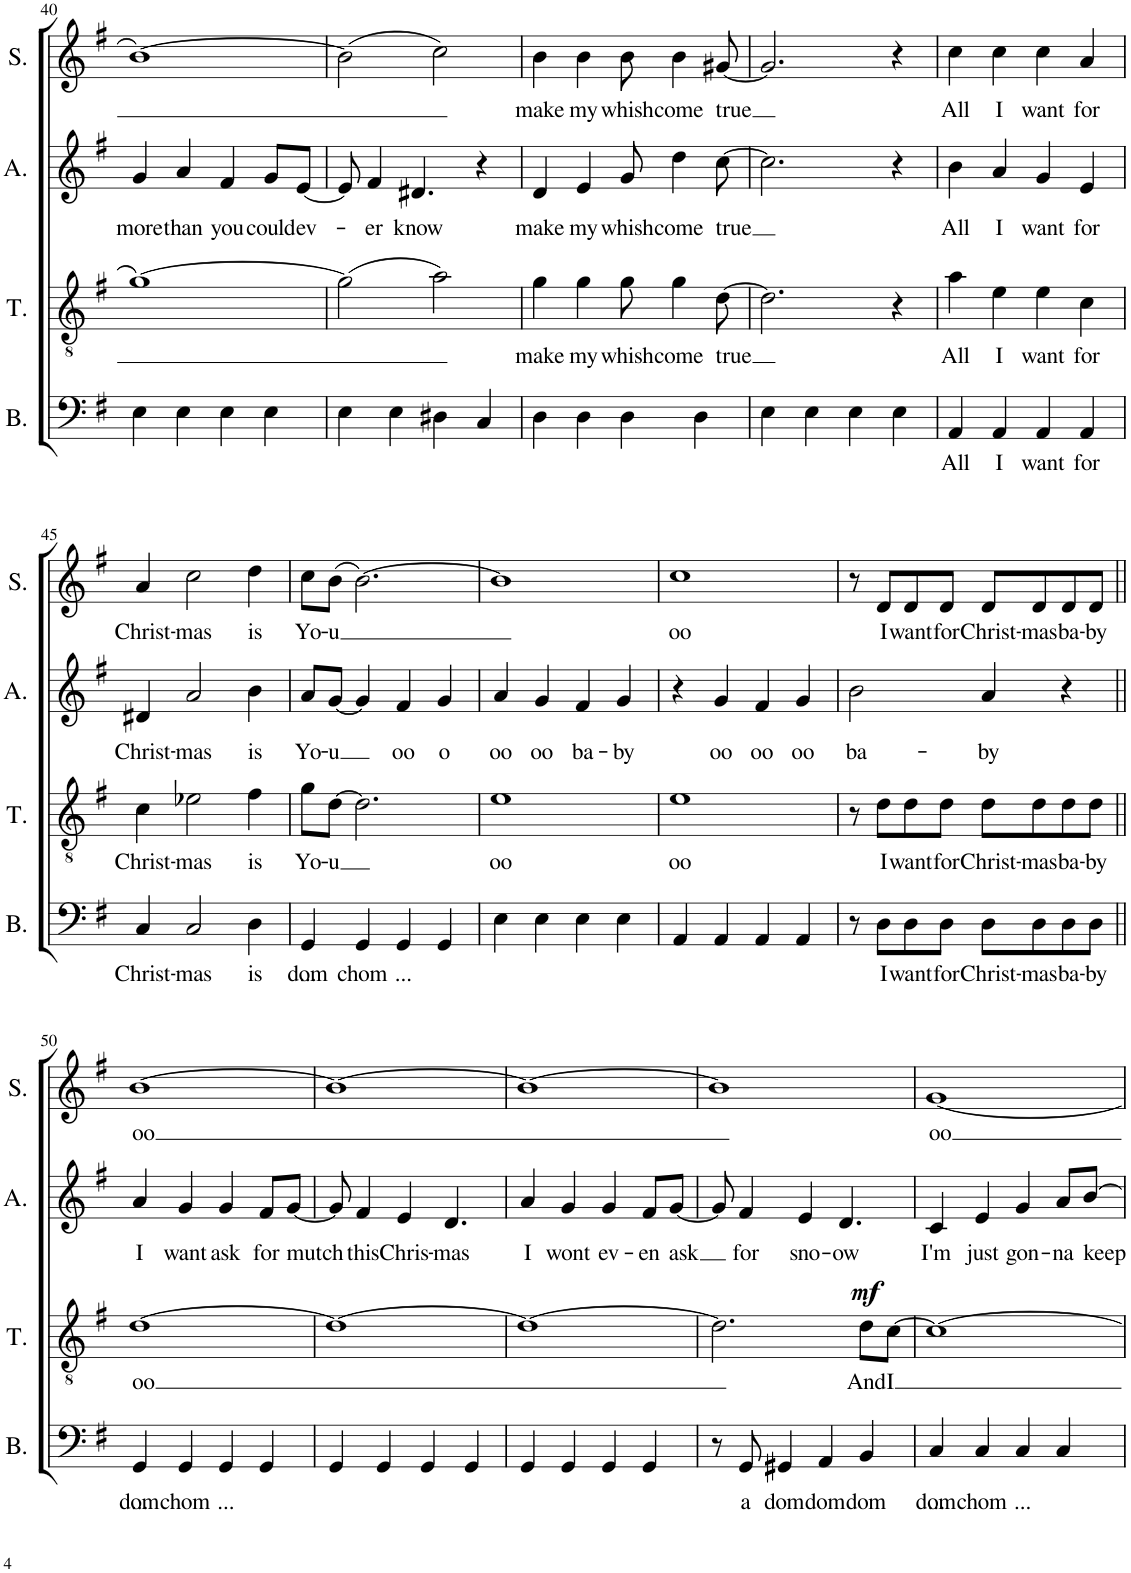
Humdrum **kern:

**kern	**text	**kern	**text	**dynam	**kern	**text	**kern	**text
*part4	*part4	*part3	*part3	*part3	*part2	*part2	*part1	*part1
*staff4	*staff4	*staff3	*staff3	*staff3	*staff2	*staff2	*staff1	*staff1
*I"Bass	*	*I"Tenor	*	*	*I"Alto	*	*I"Soprano	*
*I'B.	*	*I'T.	*	*	*I'A.	*	*I'S.	*
!!LO:PB:g=z
*clefF4	*	*clefGv2	*	*	*clefG2	*	*clefG2	*
*k[f#]	*	*k[f#]	*	*	*k[f#]	*	*k[f#]	*
*M4/4	*	*M4/4	*	*	*M4/4	*	*M4/4	*
=40	=40	=40	=40	=40	=40	=40	=40	=40
!	!	!	!	!	!	!LO:LY:b	!	!
4E\	.	[1g	.	.	4g/	more	[1b	.
!	!	!	!	!	!	!LO:LY:b	!	!
4E\	.	.	.	.	4a/	than	.	.
!	!	!	!	!	!	!LO:LY:b	!	!
4E\	.	.	.	.	4f#/	you	.	.
!	!	!	!	!	!	!LO:LY:b	!	!
4E\	.	.	.	.	8g/L	could	.	.
!	!	!	!	!	!	!LO:LY:b	!	!
.	.	.	.	.	[8e/J	ev-	.	.
=41	=41	=41	=41	=41	=41	=41	=41	=41
4E\	.	(2g\]	.	.	8e/]	.	(2b\]	.
!	!	!	!	!	!	!LO:LY:b	!	!
.	.	.	.	.	4f#/	-er	.	.
4E\	.	.	.	.	.	.	.	.
!	!	!	!	!	!	!LO:LY:b	!	!
.	.	.	.	.	4.d#X/	know	.	.
4D#X\	.	2a\)	.	.	.	.	2cc\)	.
4C/	.	.	.	.	4r	.	.	.
=42	=42	=42	=42	=42	=42	=42	=42	=42
!	!	!	!LO:LY:b	!	!	!LO:LY:b	!	!LO:LY:b
4D\	.	4g\	make	.	4d/	make	4b\	make
!	!	!	!LO:LY:b	!	!	!LO:LY:b	!	!LO:LY:b
4D\	.	4g\	my	.	4e/	my	4b\	my
!	!	!	!LO:LY:b	!	!	!LO:LY:b	!	!LO:LY:b
4D\	.	8g\	whish	.	8g/	whish	8b\	whish
!	!	!	!LO:LY:b	!	!	!LO:LY:b	!	!LO:LY:b
.	.	4g\	come	.	4dd\	come	4b\	come
4D\	.	.	.	.	.	.	.	.
!	!	!	!LO:LY:b	!	!	!LO:LY:b	!	!LO:LY:b
.	.	[8d\	true	.	[8cc\	true	[8g#X/	true
=43	=43	=43	=43	=43	=43	=43	=43	=43
4E\	.	2.d\]	.	.	2.cc\]	.	2.g#/]	.
4E\	.	.	.	.	.	.	.	.
4E\	.	.	.	.	.	.	.	.
4E\	.	4r	.	.	4r	.	4r	.
=44	=44	=44	=44	=44	=44	=44	=44	=44
!	!LO:LY:b	!	!LO:LY:b	!	!	!LO:LY:b	!	!LO:LY:b
4AA/	All	4a\	All	.	4b\	All	4cc\	All
!	!LO:LY:b	!	!LO:LY:b	!	!	!LO:LY:b	!	!LO:LY:b
4AA/	I	4e\	I	.	4a/	I	4cc\	I
!	!LO:LY:b	!	!LO:LY:b	!	!	!LO:LY:b	!	!LO:LY:b
4AA/	want	4e\	want	.	4g/	want	4cc\	want
!	!LO:LY:b	!	!LO:LY:b	!	!	!LO:LY:b	!	!LO:LY:b
4AA/	for	4c\	for	.	4e/	for	4a/	for
!!LO:LB:g=z
=45	=45	=45	=45	=45	=45	=45	=45	=45
!	!LO:LY:b	!	!LO:LY:b	!	!	!LO:LY:b	!	!LO:LY:b
4C/	Christ-	4c\	Christ-	.	4d#X/	Christ-	4a/	Christ-
!	!LO:LY:b	!	!LO:LY:b	!	!	!LO:LY:b	!	!LO:LY:b
2C/	-mas	2e-X\	-mas	.	2a/	-mas	2cc\	-mas
!	!LO:LY:b	!	!LO:LY:b	!	!	!LO:LY:b	!	!LO:LY:b
4D\	is	4f#\	is	.	4b\	is	4dd\	is
=46	=46	=46	=46	=46	=46	=46	=46	=46
!	!LO:LY:b	!	!LO:LY:b	!	!	!LO:LY:b	!	!LO:LY:b
4GG/	dom	8g\L	Yo-	.	8a/L	Yo-	8cc\L	Yo-
!	!	!	!LO:LY:b	!	!	!LO:LY:b	!	!LO:LY:b
.	.	[8d\J	-u	.	[8g/J	-u	(8b\J	-u
!	!LO:LY:b	!	!	!	!	!	!	!
4GG/	chom	2.d\]	.	.	4g/]	.	[2.b\)	.
!	!LO:LY:b	!	!	!	!	!LO:LY:b	!	!
4GG/	...	.	.	.	4f#/	oo	.	.
!	!	!	!	!	!	!LO:LY:b	!	!
4GG/	.	.	.	.	4g/	o	.	.
=47	=47	=47	=47	=47	=47	=47	=47	=47
!	!	!	!LO:LY:b	!	!	!LO:LY:b	!	!
4E\	.	1e	oo	.	4a/	oo	1b]	.
!	!	!	!	!	!	!LO:LY:b	!	!
4E\	.	.	.	.	4g/	oo	.	.
!	!	!	!	!	!	!LO:LY:b	!	!
4E\	.	.	.	.	4f#/	ba-	.	.
!	!	!	!	!	!	!LO:LY:b	!	!
4E\	.	.	.	.	4g/	-by	.	.
=48	=48	=48	=48	=48	=48	=48	=48	=48
!	!	!	!LO:LY:b	!	!	!	!	!LO:LY:b
4AA/	.	1e	oo	.	4r	.	1cc	oo
!	!	!	!	!	!	!LO:LY:b	!	!
4AA/	.	.	.	.	4g/	oo	.	.
!	!	!	!	!	!	!LO:LY:b	!	!
4AA/	.	.	.	.	4f#/	oo	.	.
!	!	!	!	!	!	!LO:LY:b	!	!
4AA/	.	.	.	.	4g/	oo	.	.
=49	=49	=49	=49	=49	=49	=49	=49	=49
!	!	!	!	!	!	!LO:LY:b	!	!
8r	.	8r	.	.	2b\	ba-	8r	.
!	!LO:LY:b	!	!LO:LY:b	!	!	!	!	!LO:LY:b
8D\L	I	8d\L	I	.	.	.	8d/L	I
!	!LO:LY:b	!	!LO:LY:b	!	!	!	!	!LO:LY:b
8D\	want	8d\	want	.	.	.	8d/	want
!	!LO:LY:b	!	!LO:LY:b	!	!	!	!	!LO:LY:b
8D\J	for	8d\J	for	.	.	.	8d/J	for
!	!LO:LY:b	!	!LO:LY:b	!	!	!LO:LY:b	!	!LO:LY:b
8D\L	Christ-	8d\L	Christ-	.	4a/	-by	8d/L	Christ-
!	!LO:LY:b	!	!LO:LY:b	!	!	!	!	!LO:LY:b
8D\	-mas	8d\	-mas	.	.	.	8d/	-mas
!	!LO:LY:b	!	!LO:LY:b	!	!	!	!	!LO:LY:b
8D\	ba-	8d\	ba-	.	4r	.	8d/	ba-
!	!LO:LY:b	!	!LO:LY:b	!	!	!	!	!LO:LY:b
8D\J	-by	8d\J	-by	.	.	.	8d/J	-by
!!LO:LB:g=z
=50||	=50||	=50||	=50||	=50||	=50||	=50||	=50||	=50||
!	!LO:LY:b	!	!LO:LY:b	!	!	!LO:LY:b	!	!LO:LY:b
4GG/	dom	[1d	oo	.	4a/	I	[1b	oo
!	!LO:LY:b	!	!	!	!	!LO:LY:b	!	!
4GG/	chom	.	.	.	4g/	want	.	.
!	!LO:LY:b	!	!	!	!	!LO:LY:b	!	!
4GG/	...	.	.	.	4g/	ask	.	.
!	!	!	!	!	!	!LO:LY:b	!	!
4GG/	.	.	.	.	8f#/L	for	.	.
!	!	!	!	!	!	!LO:LY:b	!	!
.	.	.	.	.	[8g/J	mutch	.	.
=51	=51	=51	=51	=51	=51	=51	=51	=51
4GG/	.	1d_	.	.	8g/]	.	1b_	.
!	!	!	!	!	!	!LO:LY:b	!	!
.	.	.	.	.	4f#/	this	.	.
4GG/	.	.	.	.	.	.	.	.
!	!	!	!	!	!	!LO:LY:b	!	!
.	.	.	.	.	4e/	Chris-	.	.
4GG/	.	.	.	.	.	.	.	.
!	!	!	!	!	!	!LO:LY:b	!	!
.	.	.	.	.	4.d/	-mas	.	.
4GG/	.	.	.	.	.	.	.	.
=52	=52	=52	=52	=52	=52	=52	=52	=52
!	!	!	!	!	!	!LO:LY:b	!	!
4GG/	.	1d_	.	.	4a/	I	1b_	.
!	!	!	!	!	!	!LO:LY:b	!	!
4GG/	.	.	.	.	4g/	wont	.	.
!	!	!	!	!	!	!LO:LY:b	!	!
4GG/	.	.	.	.	4g/	ev-	.	.
!	!	!	!	!	!	!LO:LY:b	!	!
4GG/	.	.	.	.	8f#/L	-en	.	.
!	!	!	!	!	!	!LO:LY:b	!	!
.	.	.	.	.	[8g/J	ask	.	.
=53	=53	=53	=53	=53	=53	=53	=53	=53
8r	.	2.d\]	.	.	8g/]	.	1b]	.
!	!LO:LY:b	!	!	!	!	!LO:LY:b	!	!
8GG/	a	.	.	.	4f#/	for	.	.
!	!LO:LY:b	!	!	!	!	!	!	!
4GG#X/	dom	.	.	.	.	.	.	.
!	!	!	!	!	!	!LO:LY:b	!	!
.	.	.	.	.	4e/	sno-	.	.
!	!LO:LY:b	!	!	!	!	!	!	!
4AA/	dom	.	.	.	.	.	.	.
!	!	!	!	!	!	!LO:LY:b	!	!
.	.	.	.	.	4.d/	-ow	.	.
!	!LO:LY:b	!	!LO:LY:b	!LO:DY:a	!	!	!	!
4BB/	dom	8d\L	And	mf	.	.	.	.
!	!	!	!LO:LY:b	!	!	!	!	!
.	.	[8c\J	I	.	.	.	.	.
=54	=54	=54	=54	=54	=54	=54	=54	=54
!	!LO:LY:b	!	!	!	!	!LO:LY:b	!	!LO:LY:b
4C/	dom	1c_	.	.	4c/	I'm	[1g	oo
!	!LO:LY:b	!	!	!	!	!LO:LY:b	!	!
4C/	chom	.	.	.	4e/	just	.	.
!	!LO:LY:b	!	!	!	!	!LO:LY:b	!	!
4C/	...	.	.	.	4g/	gon-	.	.
!	!	!	!	!	!	!LO:LY:b	!	!
4C/	.	.	.	.	8a/L	-na	.	.
!	!	!	!	!	!	!LO:LY:b	!	!
.	.	.	.	.	[8b/J	keep	.	.
=	=	=	=	=	=	=	=	=
*-	*-	*-	*-	*-	*-	*-	*-	*-
